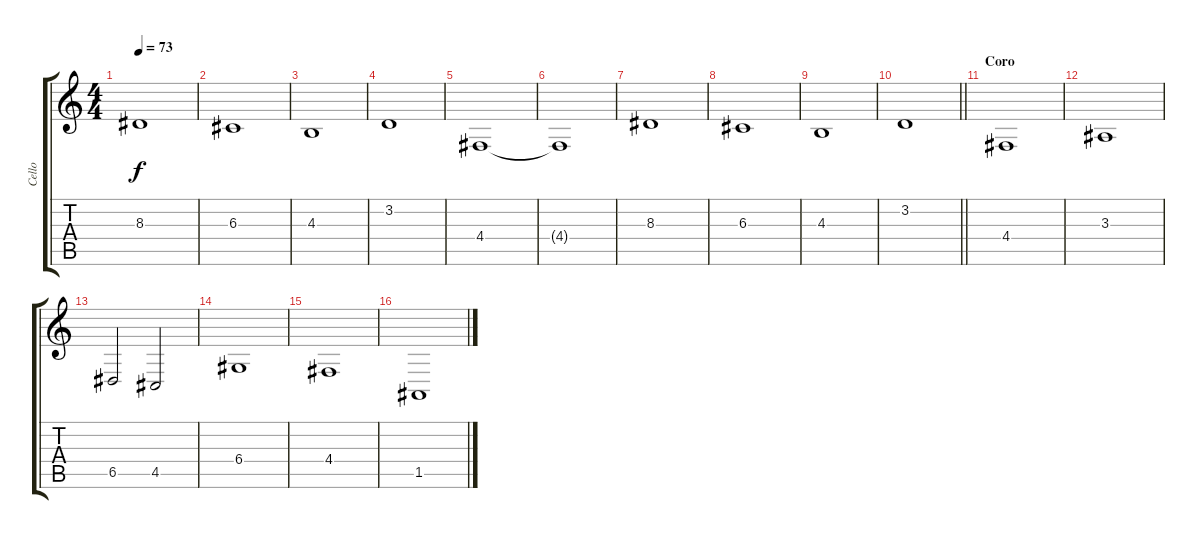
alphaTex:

\track ("Cello" "Cello") {instrument cello}
\staff {score tabs}
\tuning (E4 B3 G3 D3 A2 E2) {hide}
\ts (4 4)
\tempo 73
\clef g2
\ks c
8.3.1{dy f} |
6.3.1 |
4.3.1 |
3.2.1 |
4.4.1 |
4.4{t}.1 |
8.3.1 |
6.3.1 |
4.3.1 |
\barLineRight lightlight
3.2.1 |
\section ("" "Coro")
4.4.1 |
3.3.1 |
6.5.2 4.5.2 |
6.4.1 |
4.4.1 |
1.5.1
